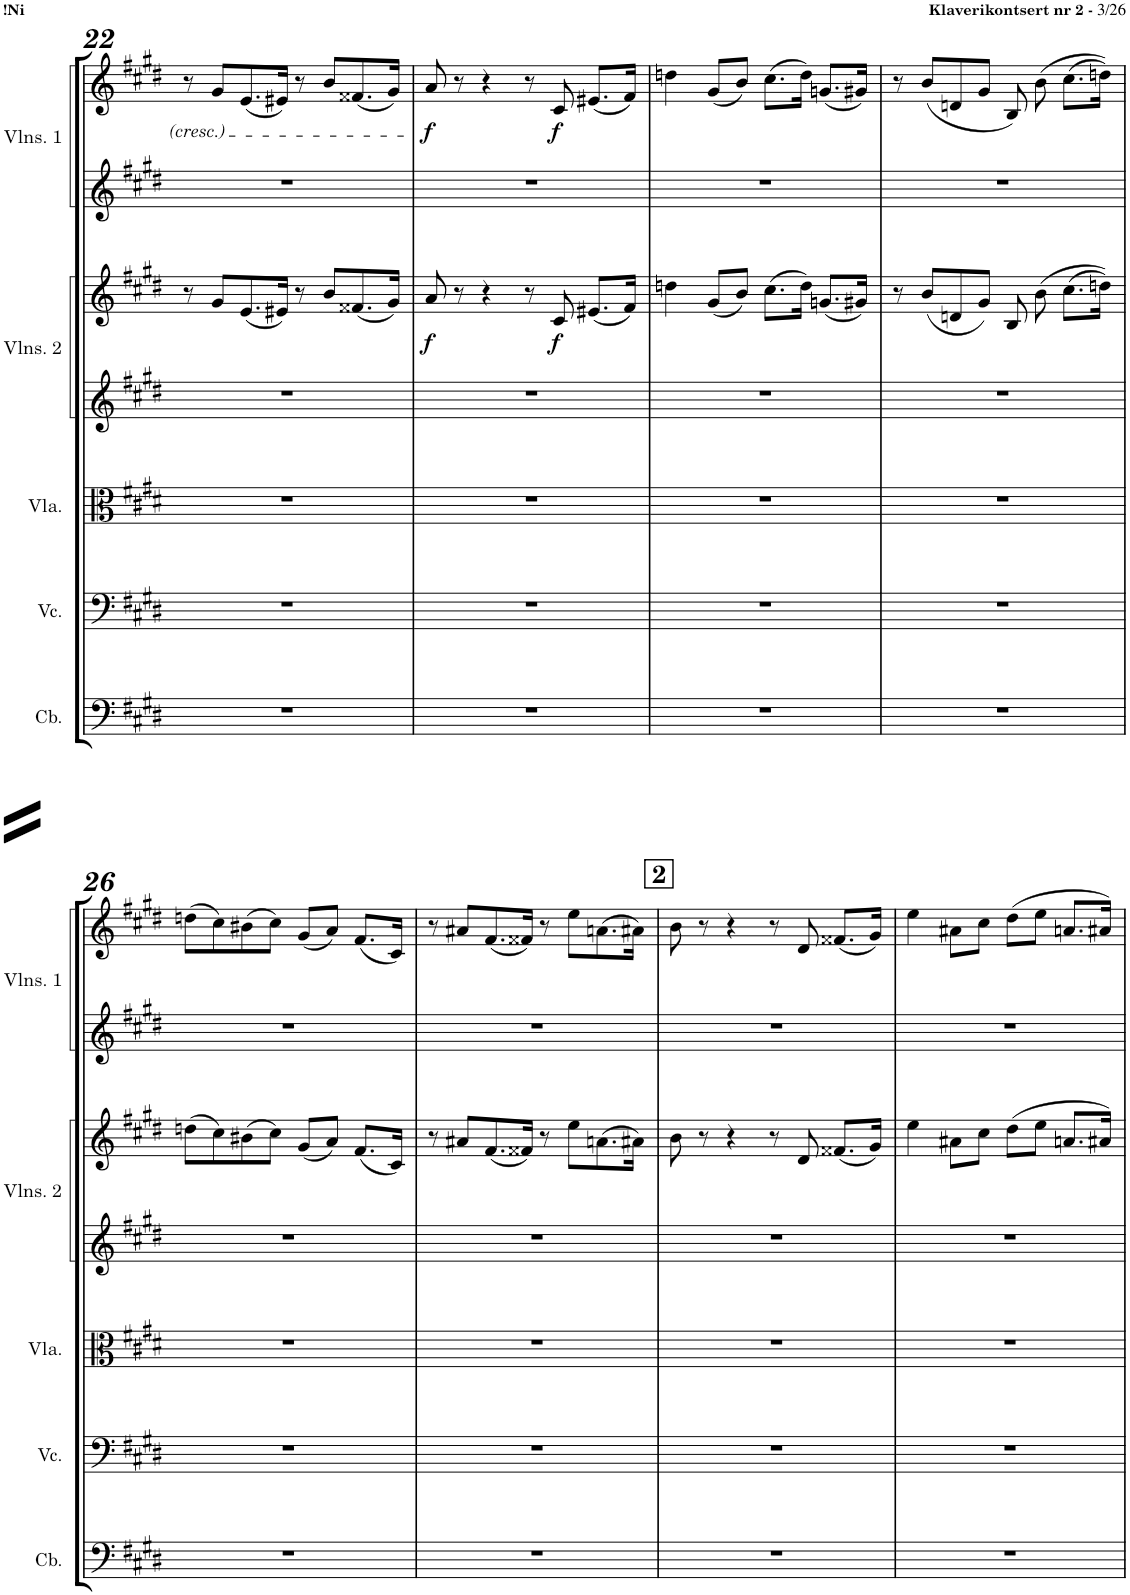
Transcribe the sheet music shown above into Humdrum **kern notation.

**kern	**kern	**kern	**kern	**kern	**dynam	**kern	**kern	**dynam
*part5	*part4	*part3	*part2	*part2	*part2	*part1	*part1	*part1
*staff7	*staff6	*staff5	*staff4	*staff3	*staff3/4	*staff2	*staff1	*staff1/2
*I"Contrabass	*I"Violoncello	*I"Viola	*I"Violins 2	*	*	*I"Violins 1	*	*
*I'Cb.	*I'Vc.	*I'Vla.	*I'Vlns. 2	*	*	*I'Vlns. 1	*	*
!!LO:PB:g=z
*clefF4	*clefF4	*clefC3	*clefG2	*clefG2	*	*clefG2	*clefG2	*
*Trd7c12	*	*	*	*	*	*	*	*
*k[f#c#g#d#]	*k[f#c#g#d#]	*k[f#c#g#d#]	*k[f#c#g#d#]	*k[f#c#g#d#]	*	*k[f#c#g#d#]	*k[f#c#g#d#]	*
*M4/4	*M4/4	*M4/4	*M4/4	*M4/4	*	*M4/4	*M4/4	*
*met(c)	*met(c)	*met(c)	*met(c)	*met(c)	*	*met(c)	*met(c)	*
=22	=22	=22	=22	=22	=22	=22	=22	=22
1r	1r	1r	1r	8r	.	1r	8r	.
.	.	.	.	8g#/L	.	.	8g#/L	.
.	.	.	.	(8.e/	.	.	(8.e/	.
.	.	.	.	16e#X/Jk)	.	.	16e#X/Jk)	.
.	.	.	.	8r	.	.	8r	.
.	.	.	.	8b/L	.	.	8b/L	.
.	.	.	.	(8.f##X/	.	.	(8.f##X/	.
.	.	.	.	16g#/Jk)	.	.	16g#/Jk)	.
=23	=23	=23	=23	=23	=23	=23	=23	=23
!	!	!	!	!	!LO:DY:b	!	!	!LO:DY:b
1r	1r	1r	1r	8a/	f	1r	8a/	f
.	.	.	.	8r	.	.	8r	.
.	.	.	.	4r	.	.	4r	.
.	.	.	.	8r	.	.	8r	.
!	!	!	!	!	!LO:DY:b	!	!	!LO:DY:b
.	.	.	.	8c#/	f	.	8c#/	f
.	.	.	.	(8.e#X/L	.	.	(8.e#X/L	.
.	.	.	.	16f#/Jk)	.	.	16f#/Jk)	.
=24	=24	=24	=24	=24	=24	=24	=24	=24
1r	1r	1r	1r	4ddn\	.	1r	4ddn\	.
.	.	.	.	(8g#/L	.	.	(8g#/L	.
.	.	.	.	8b/J)	.	.	8b/J)	.
.	.	.	.	(8.cc#\L	.	.	(8.cc#\L	.
.	.	.	.	16dd\Jk)	.	.	16dd\Jk)	.
.	.	.	.	(8.gn/L	.	.	(8.gn/L	.
.	.	.	.	16g#X/Jk)	.	.	16g#X/Jk)	.
=25	=25	=25	=25	=25	=25	=25	=25	=25
1r	1r	1r	1r	8r	.	1r	8r	.
.	.	.	.	(8b/L	.	.	(8b/L	.
.	.	.	.	8dn/	.	.	8dn/	.
.	.	.	.	8g#/J)	.	.	8g#/J	.
.	.	.	.	8B/	.	.	8B/)	.
.	.	.	.	(8b\	.	.	(8b\	.
.	.	.	.	(8.cc#\L	.	.	(8.cc#\L	.
.	.	.	.	16ddn\Jk))	.	.	16ddn\Jk))	.
!!LO:LB:g=z
=26	=26	=26	=26	=26	=26	=26	=26	=26
1r	1r	1r	1r	(8ddn\L	.	1r	(8ddn\L	.
.	.	.	.	8cc#\)	.	.	8cc#\)	.
.	.	.	.	(8b#X\	.	.	(8b#X\	.
.	.	.	.	8cc#\J)	.	.	8cc#\J)	.
.	.	.	.	(8g#/L	.	.	(8g#/L	.
.	.	.	.	8a/J)	.	.	8a/J)	.
.	.	.	.	(8.f#/L	.	.	(8.f#/L	.
.	.	.	.	16c#/Jk)	.	.	16c#/Jk)	.
=27	=27	=27	=27	=27	=27	=27	=27	=27
1r	1r	1r	1r	8r	.	1r	8r	.
.	.	.	.	8a#X/L	.	.	8a#X/L	.
.	.	.	.	(8.f#/	.	.	(8.f#/	.
.	.	.	.	16f##X/Jk)	.	.	16f##X/Jk)	.
.	.	.	.	8r	.	.	8r	.
.	.	.	.	8ee\L	.	.	8ee\L	.
.	.	.	.	(8.an\	.	.	(8.an\	.
.	.	.	.	16a#X\Jk)	.	.	16a#X\Jk)	.
=28	=28	=28	=28	=28	=28	=28	=28	=28
1r	1r	1r	1r	8b\	.	1r	8b\	.
.	.	.	.	8r	.	.	8r	.
.	.	.	.	4r	.	.	4r	.
.	.	.	.	8r	.	.	8r	.
.	.	.	.	8d#/	.	.	8d#/	.
.	.	.	.	(8.f##X/L	.	.	(8.f##X/L	.
.	.	.	.	16g#/Jk)	.	.	16g#/Jk)	.
=29	=29	=29	=29	=29	=29	=29	=29	=29
1r	1r	1r	1r	4ee\	.	1r	4ee\	.
.	.	.	.	8a#X\L	.	.	8a#X\L	.
.	.	.	.	8cc#\J	.	.	8cc#\J	.
.	.	.	.	(8dd#\L	.	.	(8dd#\L	.
.	.	.	.	8ee\J	.	.	8ee\J	.
.	.	.	.	8.an/L	.	.	8.an/L	.
.	.	.	.	16a#X/Jk)	.	.	16a#X/Jk)	.
=	=	=	=	=	=	=	=	=
*-	*-	*-	*-	*-	*-	*-	*-	*-
